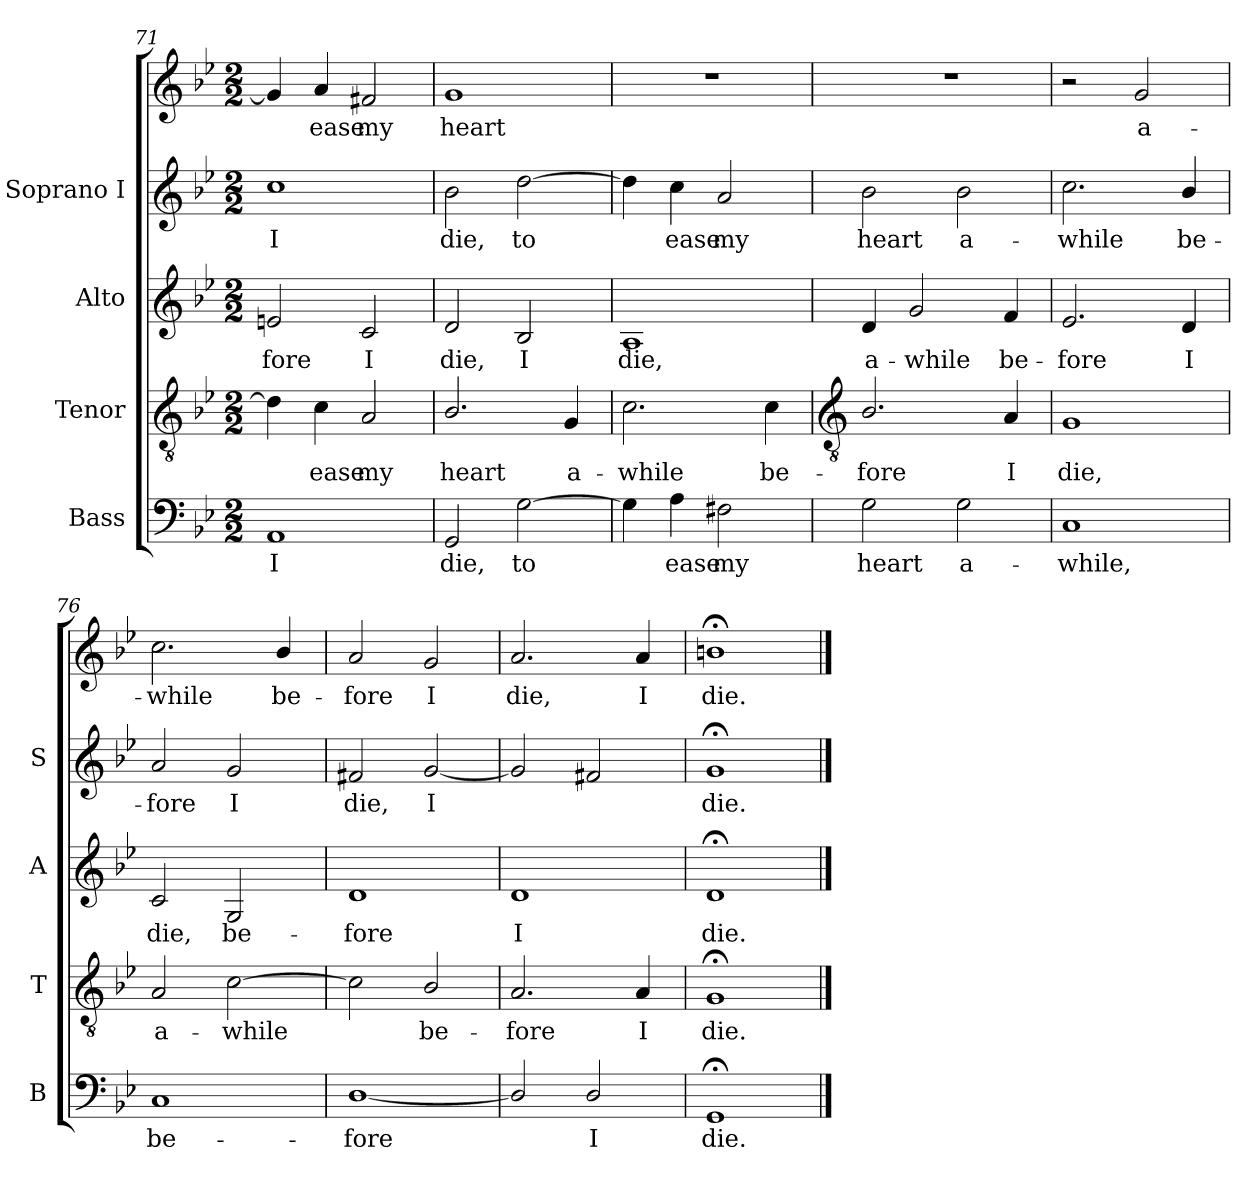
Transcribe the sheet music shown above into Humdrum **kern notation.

**kern	**text	**kern	**text	**kern	**text	**kern	**text	**kern	**text
*part4	*part4	*part3	*part3	*part2	*part2	*part1	*part1	*part1	*part1
*staff5	*staff5	*staff4	*staff4	*staff3	*staff3	*staff2	*staff2	*staff1	*staff1
*I"Bass	*	*I"Tenor	*	*I"Alto	*	*I"Soprano I	*	*	*
*I'B	*	*I'T	*	*I'A	*	*I'S	*	*	*
*clefF4	*	*clefGv2	*	*clefG2	*	*clefG2	*	*clefG2	*
*k[b-e-]	*	*k[b-e-]	*	*k[b-e-]	*	*k[b-e-]	*	*k[b-e-]	*
*B-:	*	*B-:	*	*B-:	*	*B-:	*	*B-:	*
*M2/2	*	*M2/2	*	*M2/2	*	*M2/2	*	*M2/2	*
=71	=71	=71	=71	=71	=71	=71	=71	=71	=71
!	!LO:LY:b	!	!	!	!LO:LY:b	!	!LO:LY:b	!	!
1AA	I	4d]	.	2en	-fore	1cc	I	4g]	.
!	!	!	!LO:LY:b	!	!	!	!	!	!LO:LY:b
.	.	4c	ease	.	.	.	.	4a	ease
!	!	!	!LO:LY:b	!	!LO:LY:b	!	!	!	!LO:LY:b
.	.	2A	my	2c	I	.	.	2f#X	my
=72	=72	=72	=72	=72	=72	=72	=72	=72	=72
!	!LO:LY:b	!	!LO:LY:b	!	!LO:LY:b	!	!LO:LY:b	!	!LO:LY:b
2GG	die,	2.B-/	heart	2d	die,	2b-	die,	1g	heart
!	!LO:LY:b	!	!	!	!LO:LY:b	!	!LO:LY:b	!	!
[2G	to	.	.	2B-	I	[2dd	to	.	.
!	!	!	!LO:LY:b	!	!	!	!	!	!
.	.	4G	a-	.	.	.	.	.	.
=73	=73	=73	=73	=73	=73	=73	=73	=73	=73
!	!	!	!LO:LY:b	!	!LO:LY:b	!	!	!	!
4G]	.	2.c	-while	1A	die,	4dd]	.	1r	.
!	!LO:LY:b	!	!	!	!	!	!LO:LY:b	!	!
4A	ease	.	.	.	.	4cc	ease	.	.
!	!LO:LY:b	!	!	!	!	!	!LO:LY:b	!	!
2F#X	my	.	.	.	.	2a	my	.	.
!	!	!	!LO:LY:b	!	!	!	!	!	!
.	.	4c	be-	.	.	.	.	.	.
!!LO:LB:g=z
=74	=74	=74	=74	=74	=74	=74	=74	=74	=74
*	*	*clefGv2	*	*	*	*	*	*	*
!	!LO:LY:b	!	!LO:LY:b	!	!LO:LY:b	!	!LO:LY:b	!	!
2G	heart	2.B-/	-fore	4d	a-	2b-	heart	1r	.
!	!	!	!	!	!LO:LY:b	!	!	!	!
.	.	.	.	2g	-while	.	.	.	.
!	!LO:LY:b	!	!	!	!	!	!LO:LY:b	!	!
2G	a-	.	.	.	.	2b-	a-	.	.
!	!	!	!LO:LY:b	!	!LO:LY:b	!	!	!	!
.	.	4A	I	4f	be-	.	.	.	.
=75	=75	=75	=75	=75	=75	=75	=75	=75	=75
!	!LO:LY:b	!	!LO:LY:b	!	!LO:LY:b	!	!LO:LY:b	!	!
1C	-while,	1G	die,	2.e-	-fore	2.cc	-while	2r	.
!	!	!	!	!	!	!	!	!	!LO:LY:b
.	.	.	.	.	.	.	.	2g	-a-
!	!	!	!	!	!LO:LY:b	!	!LO:LY:b	!	!
.	.	.	.	4d	I	4b-/	be-	.	.
=76	=76	=76	=76	=76	=76	=76	=76	=76	=76
!	!LO:LY:b	!	!LO:LY:b	!	!LO:LY:b	!	!LO:LY:b	!	!LO:LY:b
1C	be-	2A	a-	2c	die,	2a	-fore	2.cc	-while
!	!	!	!LO:LY:b	!	!LO:LY:b	!	!LO:LY:b	!	!
.	.	[2c	-while	2G	be-	2g	I	.	.
!	!	!	!	!	!	!	!	!	!LO:LY:b
.	.	.	.	.	.	.	.	4b-/	be-
=77	=77	=77	=77	=77	=77	=77	=77	=77	=77
!	!LO:LY:b	!	!	!	!LO:LY:b	!	!LO:LY:b	!	!LO:LY:b
[1D/	-fore	2c]	.	1d	-fore	2f#X	die,	2a	fore
!	!	!	!LO:LY:b	!	!	!	!LO:LY:b	!	!LO:LY:b
.	.	2B-/	be-	.	.	[2g	I	2g	I
=78	=78	=78	=78	=78	=78	=78	=78	=78	=78
!	!	!	!LO:LY:b	!	!LO:LY:b	!	!	!	!LO:LY:b
2D/]	.	2.A	-fore	1d	I	2g]	.	2.a	die,
!	!LO:LY:b	!	!	!	!	!	!	!	!
2D/	I	.	.	.	.	2f#X	.	.	.
!	!	!	!LO:LY:b	!	!	!	!	!	!LO:LY:b
.	.	4A	I	.	.	.	.	4a	I
=79	=79	=79	=79	=79	=79	=79	=79	=79	=79
!	!LO:LY:b	!	!LO:LY:b	!	!LO:LY:b	!	!LO:LY:b	!	!LO:LY:b
1GG;<	die.	1G;<	die.	1d;<	die.	1g;<	die.	1bn;<	die.
==	==	==	==	==	==	==	==	==	==
*-	*-	*-	*-	*-	*-	*-	*-	*-	*-
